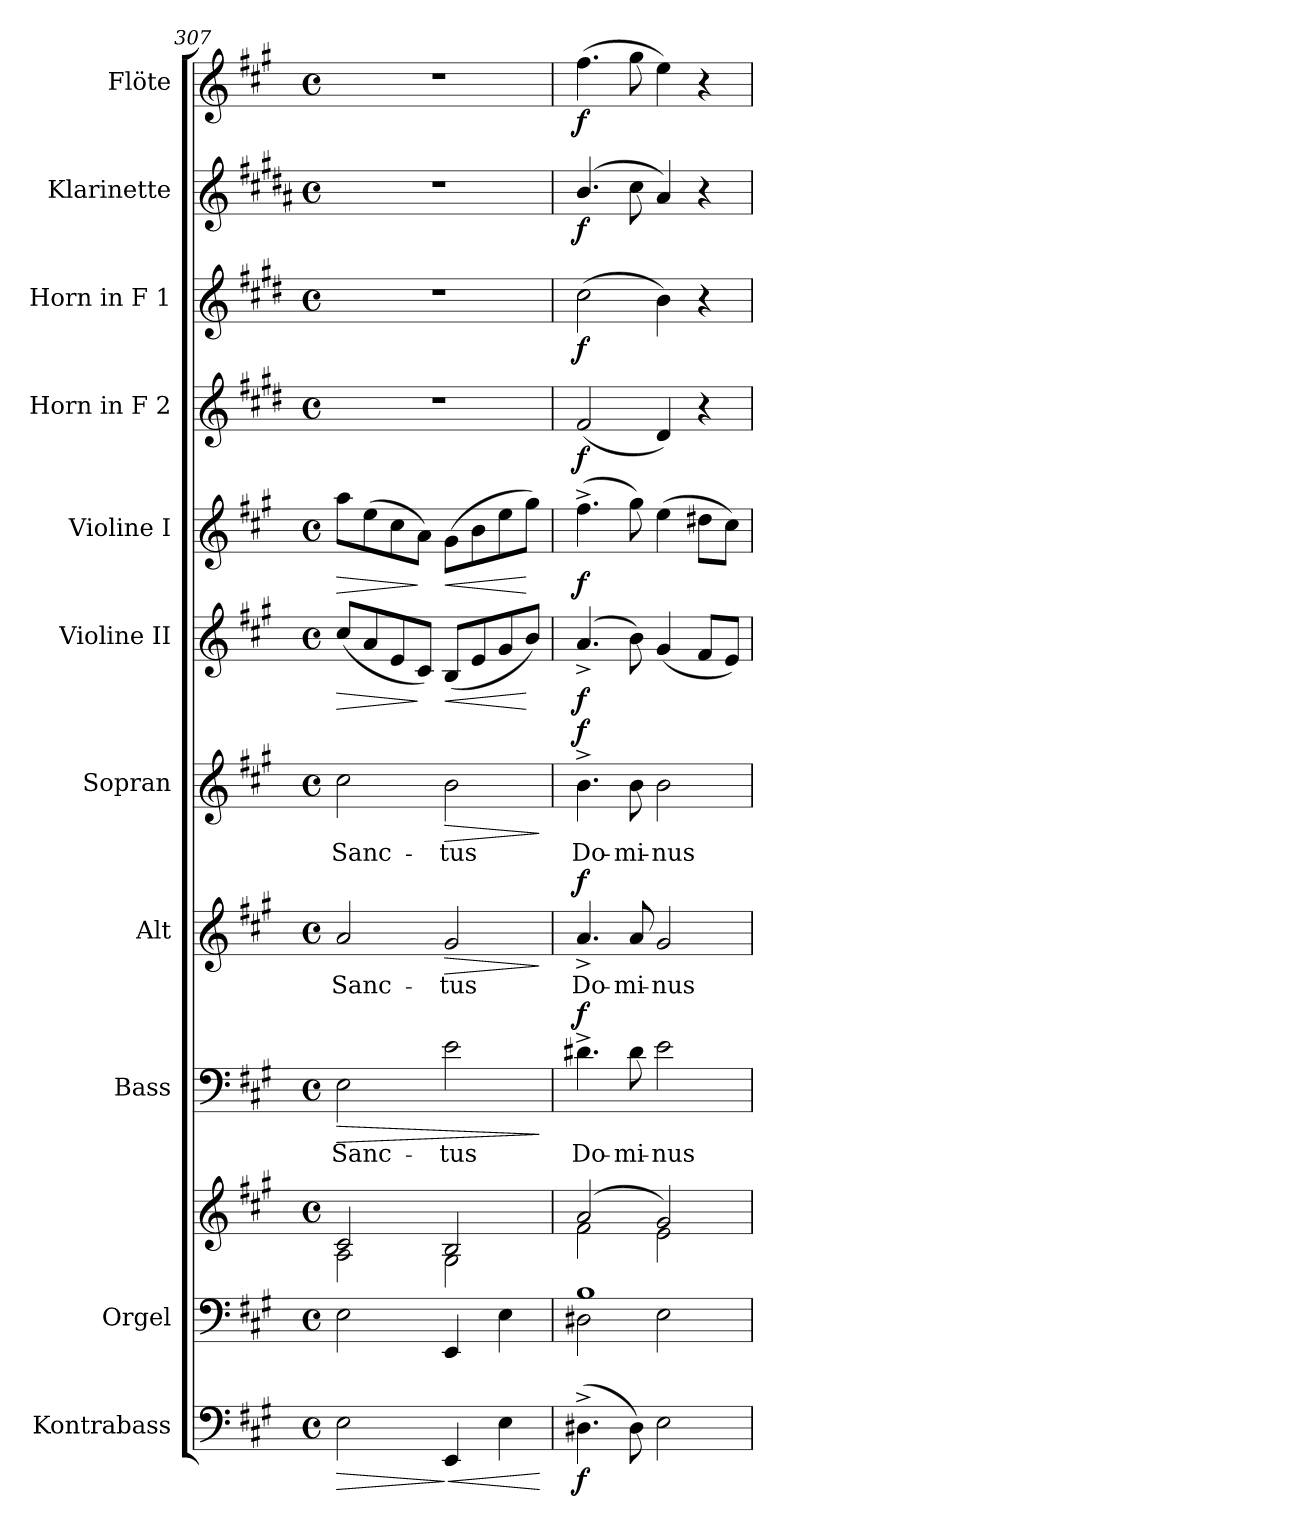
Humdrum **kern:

**kern	**dynam	**kern	**kern	**kern	**text	**dynam	**kern	**text	**dynam	**kern	**text	**dynam	**kern	**dynam	**kern	**dynam	**kern	**dynam	**kern	**dynam	**kern	**dynam	**kern	**dynam
*part11	*part11	*part10	*part10	*part9	*part9	*part9	*part8	*part8	*part8	*part7	*part7	*part7	*part6	*part6	*part5	*part5	*part4	*part4	*part3	*part3	*part2	*part2	*part1	*part1
*staff12	*staff12	*staff11	*staff10	*staff9	*staff9	*staff9	*staff8	*staff8	*staff8	*staff7	*staff7	*staff7	*staff6	*staff6	*staff5	*staff5	*staff4	*staff4	*staff3	*staff3	*staff2	*staff2	*staff1	*staff1
*I"Kontrabass	*	*I"Orgel	*	*I"Bass	*	*	*I"Alt	*	*	*I"Sopran	*	*	*I"Violine II	*	*I"Violine I	*	*I"Horn in F 2	*	*I"Horn in F 1	*	*I"Klarinette	*	*I"Flöte	*
*I'Kb.	*	*I'Org.	*	*I'B.	*	*	*I'A.	*	*	*I'S.	*	*	*I'Vl. II	*	*I'Vl. I	*	*	*	*	*	*I'Kl.	*	*I'Fl.	*
*clefF4	*	*clefF4	*clefG2	*clefF4	*	*	*clefG2	*	*	*clefG2	*	*	*clefG2	*	*clefG2	*	*clefG2	*	*clefG2	*	*clefG2	*	*clefG2	*
*ITrd7c12	*	*	*	*	*	*	*	*	*	*	*	*	*	*	*	*	*ITrd4c7	*	*ITrd4c7	*	*ITrd1c2	*	*	*
*k[f#c#g#]	*	*k[f#c#g#]	*k[f#c#g#]	*k[f#c#g#]	*	*	*k[f#c#g#]	*	*	*k[f#c#g#]	*	*	*k[f#c#g#]	*	*k[f#c#g#]	*	*k[f#c#g#]	*	*k[f#c#g#]	*	*k[f#c#g#]	*	*k[f#c#g#]	*
*A:	*	*A:	*A:	*A:	*	*	*A:	*	*	*A:	*	*	*A:	*	*A:	*	*A:	*	*A:	*	*A:	*	*A:	*
*M4/4	*	*M4/4	*M4/4	*M4/4	*	*	*M4/4	*	*	*M4/4	*	*	*M4/4	*	*M4/4	*	*M4/4	*	*M4/4	*	*M4/4	*	*M4/4	*
*met(c)	*	*met(c)	*met(c)	*met(c)	*	*	*met(c)	*	*	*met(c)	*	*	*met(c)	*	*met(c)	*	*met(c)	*	*met(c)	*	*met(c)	*	*met(c)	*
=307	=307	=307	=307	=307	=307	=307	=307	=307	=307	=307	=307	=307	=307	=307	=307	=307	=307	=307	=307	=307	=307	=307	=307	=307
!	!LO:HP:b	!	!	!	!LO:LY:b	!LO:HP:b	!	!LO:LY:b	!	!	!LO:LY:b	!	!	!LO:HP:b	!	!LO:HP:b	!	!	!	!	!	!	!	!
*	*	*	*^	*	*	*	*	*	*	*	*	*	*	*	*	*	*	*	*	*	*	*	*	*
2EE\	>	2E\	2c#/	2A\	2E\	Sanc-	>	2a/	Sanc-	.	2cc#\	Sanc-	.	(<8cc#/L	>	8aa\L	>	1r	.	1r	.	1r	.	1r	.
.	.	.	.	.	.	.	.	.	.	.	.	.	.	8a/	.	(>8ee\	.	.	.	.	.	.	.	.	.
.	.	.	.	.	.	.	.	.	.	.	.	.	.	8e/	.	8cc#\	.	.	.	.	.	.	.	.	.
.	.	.	.	.	.	.	.	.	.	.	.	.	.	8c#/J)	]	8a\J)	]	.	.	.	.	.	.	.	.
!	!LO:HP:n=1:b	!	!	!	!	!LO:LY:b	!	!	!LO:LY:b	!LO:HP:b	!	!LO:LY:b	!LO:HP:b	!	!LO:HP:b	!	!LO:HP:b	!	!	!	!	!	!	!	!
4EEE/	] <	4EE/	2B/	2G#\	2e\	-tus	.	2g#/	-tus	>	2b\	-tus	>	(<8B/L	<	(>8g#\L	<	.	.	.	.	.	.	.	.
.	.	.	.	.	.	.	.	.	.	.	.	.	.	8e/	.	8b\	.	.	.	.	.	.	.	.	.
4EE\	.	4E\	.	.	.	.	.	.	.	.	.	.	.	8g#/	.	8ee\	.	.	.	.	.	.	.	.	.
.	.	.	.	.	.	.	.	.	.	.	.	.	.	8b/J)	[	8gg#\J)	[	.	.	.	.	.	.	.	.
*	*	*	*v	*v	*	*	*	*	*	*	*	*	*	*	*	*	*	*	*	*	*	*	*	*	*
.	[	.	.	.	.	]	.	.	]	.	.	]	.	.	.	.	.	.	.	.	.	.	.	.
=308	=308	=308	=308	=308	=308	=308	=308	=308	=308	=308	=308	=308	=308	=308	=308	=308	=308	=308	=308	=308	=308	=308	=308	=308
*	*	*^	*^	*	*	*	*	*	*	*	*	*	*	*	*	*	*	*	*	*	*	*	*	*
!	!LO:DY:b	!	!	!	!	!	!LO:LY:b	!LO:DY:a	!	!LO:LY:b	!LO:DY:a	!	!LO:LY:b	!LO:DY:a	!	!LO:DY:b	!	!LO:DY:b	!	!LO:DY:b	!	!LO:DY:b	!	!LO:DY:b	!	!LO:DY:b
(>4.DD#X^>\	f	1B	2D#X\	(2a/	2f#\	4.d#X^>\	Do-	f	4.a^>/	Do-	f	4.b^>\	Do-	f	(4.a^</	f	(>4.ff#^>\	f	(<2B/	f	(>2f#\	f	(4.a/	f	(>4.ff#\	f
!	!	!	!	!	!	!	!LO:LY:b	!	!	!LO:LY:b	!	!	!LO:LY:b	!	!	!	!	!	!	!	!	!	!	!	!	!
8DD#\)	.	.	.	.	.	8d#\	-mi-	.	8a/	-mi-	.	8b\	-mi-	.	8b\)	.	8gg#\)	.	.	.	.	.	8b\	.	8gg#\	.
!	!	!	!	!	!	!	!LO:LY:b	!	!	!LO:LY:b	!	!	!LO:LY:b	!	!	!	!	!	!	!	!	!	!	!	!	!
2EE\	.	.	2E\	2g#/)	2e\	2e\	-nus	.	2g#/	-nus	.	2b\	-nus	.	(<4g#/	.	(>4ee\	.	4G#/)	.	4e\)	.	4g#/)	.	4ee\)	.
.	.	.	.	.	.	.	.	.	.	.	.	.	.	.	8f#/L	.	8dd#X\L	.	4r	.	4r	.	4r	.	4r	.
.	.	.	.	.	.	.	.	.	.	.	.	.	.	.	8e/J)	.	8cc#\J)	.	.	.	.	.	.	.	.	.
*	*	*v	*v	*	*	*	*	*	*	*	*	*	*	*	*	*	*	*	*	*	*	*	*	*	*	*
*	*	*	*v	*v	*	*	*	*	*	*	*	*	*	*	*	*	*	*	*	*	*	*	*	*	*
=	=	=	=	=	=	=	=	=	=	=	=	=	=	=	=	=	=	=	=	=	=	=	=	=
*-	*-	*-	*-	*-	*-	*-	*-	*-	*-	*-	*-	*-	*-	*-	*-	*-	*-	*-	*-	*-	*-	*-	*-	*-
